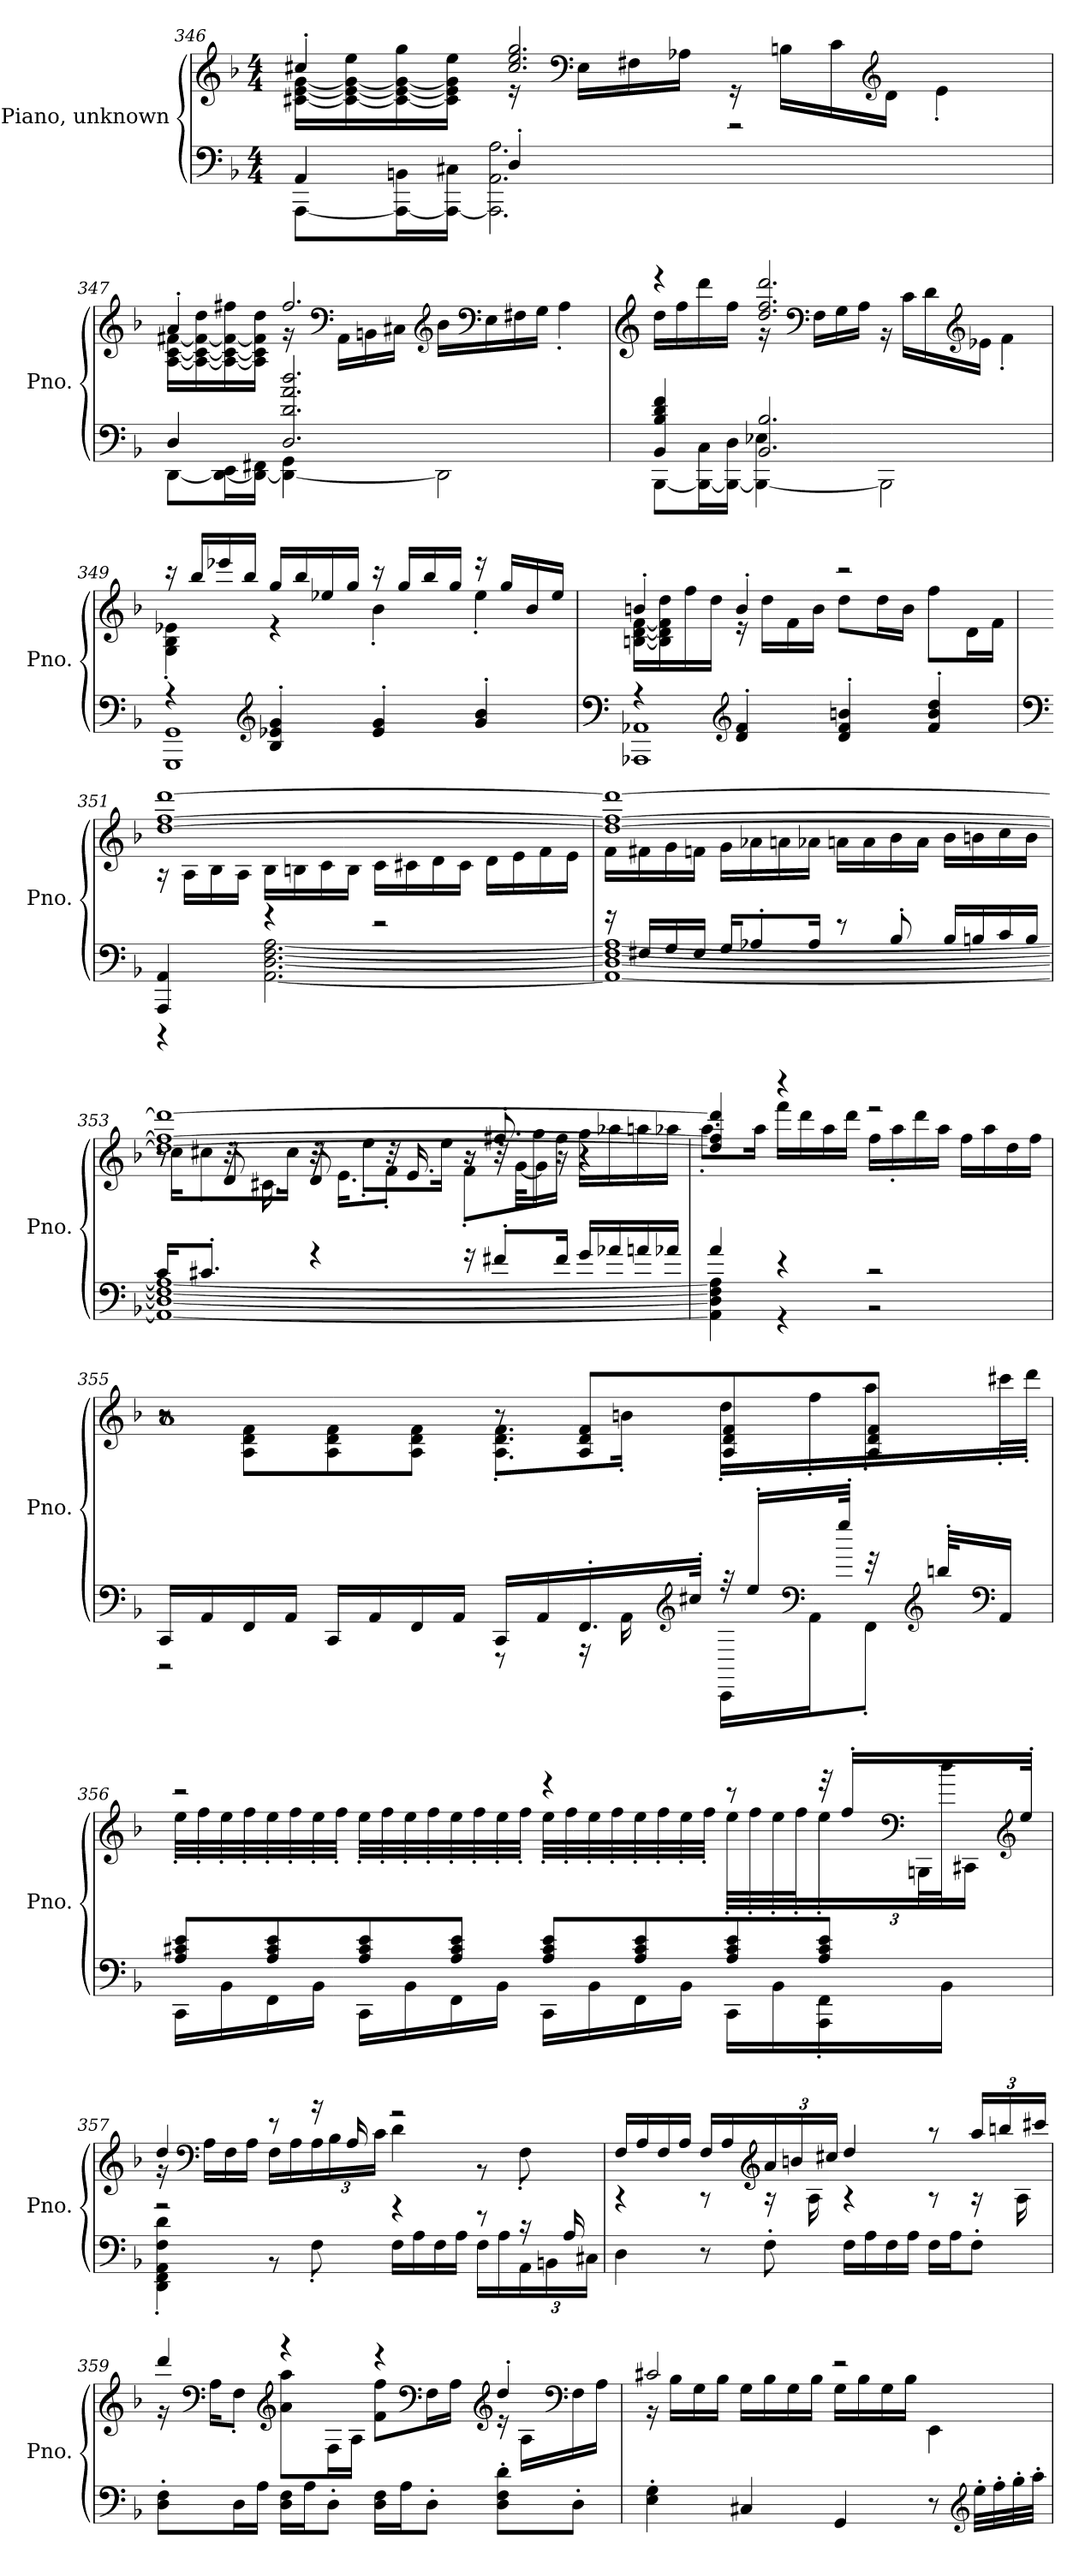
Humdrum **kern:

**kern	**kern
*part1	*part1
*staff2	*staff1
*I"Piano, unknown	*
*I'Pno.	*
!!LO:LB:g=z
*clefF4	*clefG2
*k[b-]	*k[b-]
*M4/4	*M4/4
=346	=346
*^	*^
4AA/	[8AAA\L	4cc#X'/	[16c#X\ [16e\ [16g\LL
.	.	.	16c#\_ 16e\_ 16g\_ 16ee\
.	16AAA\_ 16BBn\L	.	16c#\_ 16e\_ 16g\_ 16gg\
.	16AAA\_ 16C#X\JJ	.	16c#\] 16e\] 16g\] 16ee\JJ
4D'/	2.AAA\] 2.AA\ 2.A\	2.cc#/ 2.ee/ 2.gg/	16r
*	*	*clefF4	*
.	.	.	16E\LL
.	.	.	16F#X\
.	.	.	16A-X\JJ
2r	.	.	16r
.	.	.	16Bn\LL
.	.	.	16c#\
*	*	*clefG2	*
.	.	.	16d\JJ
.	.	.	4e'\
!!LO:LB:g=z	!!
=347	=347	=347	=347
4D/	[8DD\L	4a'/	[16A\ [16c\ [16f#X\LL
.	.	.	16A\_ 16c\_ 16f#\_ 16dd\
.	16DD\_ 16EE\L	.	16A\_ 16c\_ 16f#\_ 16ff#X\
.	16DD\_ 16FF#X\JJ	.	16A\] 16c\] 16f#\] 16dd\JJ
2.D/ 2.d/ 2.a/ 2.dd/	4DD\_ 4GG\	2.ff#/	16r
*	*	*clefF4	*
.	.	.	16AA\LL
.	.	.	16BBn\
.	.	.	16C#X\JJ
*	*	*clefG2	*
.	2DD\]	.	16b-\LL
*	*	*clefF4	*
.	.	.	16E\
.	.	.	16F#X\
.	.	.	16G\JJ
.	.	.	4A'\
=348	=348	=348	=348
*	*	*clefG2	*
4BB-/ 4B-/ 4d/ 4f/	[8BBB-\L	4r	16dd\LL
.	.	.	16ff\
.	16BBB-\_ 16C\L	.	16ddd\
.	16BBB-\_ 16D\JJ	.	16ff\JJ
2.BB-/ 2.B-/	4BBB-\_ 4E-X\	2.dd/ 2.ff/ 2.ddd/	16r
*	*	*clefF4	*
.	.	.	16F\LL
.	.	.	16G\
.	.	.	16A\JJ
.	2BBB-\]	.	16r
.	.	.	16c\LL
.	.	.	16d\
*	*	*clefG2	*
.	.	.	16e-X\JJ
.	.	.	4f'\
!!LO:LB:g=z	!!
=349	=349	=349	=349
4r	1GGG 1GG	16r	4G\' 4B-\' 4e-X\'
.	.	16bb-/LL	.
.	.	16eee-X/	.
.	.	16bb-/JJ	.
*clefG2	*	*	*
4B-/' 4e-X/' 4g/'	.	16gg/LL	4r
.	.	16bb-/	.
.	.	16ee-X/	.
.	.	16gg/JJ	.
4e-/' 4g/'	.	16r	4b-'\
.	.	16gg/LL	.
.	.	16bb-/	.
.	.	16gg/JJ	.
4g/' 4b-/'	.	16r	4ee-'\
.	.	16gg/LL	.
.	.	16b-/	.
.	.	16ee-/JJ	.
=350	=350	=350	=350
*clefF4	*	*	*
4r	1AAA-X 1AA-X	4bn'/	[16Bn\ [16d\ [16f\LL
.	.	.	16B\] 16d\] 16f\] 16dd\
.	.	.	16ff\
.	.	.	16dd\JJ
*clefG2	*	*	*
4d/' 4f/'	.	4b'/	16r
.	.	.	16dd\LL
.	.	.	16f\
.	.	.	16b\JJ
4d/' 4f/' 4bn/'	.	2r	8dd\L
.	.	.	16dd\L
.	.	.	16b\JJ
4f/' 4b/' 4dd/'	.	.	8ff\L
.	.	.	16d\L
.	.	.	16f\JJ
!!LO:LB:g=z	!!
=351	=351	=351	=351
*clefF4	*	*	*
4AAA/ 4AA/	4r	[1dd [1ff [1ddd	16r
.	.	.	16A\LL
.	.	.	16B-\
.	.	.	16A\JJ
4r	[2.AA\ [2.D\ [2.F\ [2.A\	.	16B-\LL
.	.	.	16Bn\
.	.	.	16c\
.	.	.	16B\JJ
2r	.	.	16c\LL
.	.	.	16c#X\
.	.	.	16d\
.	.	.	16c#\JJ
.	.	.	16d\LL
.	.	.	16e\
.	.	.	16f\
.	.	.	16e\JJ
=352	=352	=352	=352
16r	1AA_ 1D_ 1F_ 1A_	1dd_ 1ff_ 1ddd_	16f\LL
16F#X/LL	.	.	16f#X\
16G/	.	.	16g\
16F#/JJ	.	.	16fn\JJ
16G/KL	.	.	16g\LL
8A-X'/	.	.	16a-X\
.	.	.	16an\
16A-/Jk	.	.	16a-X\JJ
8r	.	.	16an\LL
.	.	.	16a\
8B-'/	.	.	16b-\
.	.	.	16a\JJ
16B-/LL	.	.	16b-\LL
16Bn/	.	.	16bn\
16c/	.	.	16cc\
16B/JJ	.	.	16b\JJ
!!LO:LB:g=z
=353	=353	=353	=353
*	*	*^	*^
16c/KL	1AA_ 1D_ 1F_ 1A_	1dd_ 1ff_ 1ddd_	16cc\KL	8r	8r
8.c#X'/J	.	.	8cc#X'\	.	.
.	.	.	.	8d'/	32r
.	.	.	.	.	16.c#X\
.	.	.	16cc#\Jk	.	.
4r	.	.	16r	8d'/	32r
.	.	.	.	.	16.e\KL
.	.	.	8ee'\L	.	.
.	.	.	.	32r	8f'\J
.	.	.	.	16.e/	.
.	.	.	16ee\Jk	.	.
16r	.	.	8f'\L	16r	16r
8f#X'/L	.	.	.	8.ff#X'/	32r
.	.	.	.	.	[32g\KLL
.	.	.	16gg\L	.	16g\JJ]
16f#/Jk	.	.	16ff#\JJ	.	16r
16g/LL	.	.	16gg\LL	4r	4r
16a-X/	.	.	16aa-X\	.	.
16an/	.	.	16aan\	.	.
16a-X/JJ	.	.	16aa-X\JJ	.	.
*	*	*	*v	*v	*v
!!LO:PB:g=z
=354	=354	=354	=354
4a/	4AA\] 4D\] 4F\] 4A\]	4dd/] 4ff/] 4ddd/]	8.aa'\L
.	.	.	16aa\Jk
4r	4r	4r	16fff\LL
.	.	.	16ddd\
.	.	.	16aa\
.	.	.	16ddd\JJ
2r	2r	2r	16ff\LL
.	.	.	16aa'\
.	.	.	16ddd\
.	.	.	16aa\JJ
.	.	.	16ff\LL
.	.	.	16aa\
.	.	.	16dd\
.	.	.	16ff\JJ
!!LO:LB:g=z
=355	=355	=355	=355
*	*	*	*^
16CC/LL	2r	1a	8r	2r
16AA/	.	.	.	.
16FF/	.	.	8A\ 8d\ 8f\L	.
16AA/JJ	.	.	.	.
16CC/LL	.	.	8A\ 8d\ 8f\	.
16AA/	.	.	.	.
16FF/	.	.	8A\ 8d\ 8f\J	.
16AA/JJ	.	.	.	.
16CC/LL	8r	.	8.A\' 8.d\' 8.f\'L	8r
16AA/	.	.	.	.
16.FF'/	16r	.	.	8A/ 8d/ 8f/L
.	16AA\	.	16bn'\Jk	.
*clefG2	*	*	*	*
32cc#X'/JJk	.	.	.	.
32r	16CC\LL	.	16dd'\LL	8A/ 8d/ 8f/
16ee'/LL	.	.	.	.
*clefF4	*	*	*	*
.	16AA\J	.	16ff'\	.
32gg'/JJk	.	.	.	.
32r	8FF'\J	.	16aa'\	8A/ 8d/ 8f/J
*clefG2	*	*	*	*
32bbn'/KLL	.	.	.	.
*clefF4	*	*	*	*
16AA/JJ	.	.	32ccc#X'\L	.
.	.	.	32ddd'\JJJ	.
*	*	*	*v	*v
!!LO:LB:g=z
=356	=356	=356	=356
8A/ 8c#X/ 8e/L	16CC\LL	2r	32ee'\LLL
.	.	.	32ff'\
.	16BB-\	.	32ee'\
.	.	.	32ff'\
8A/ 8c#/ 8e/	16FF\	.	32ee'\
.	.	.	32ff'\
.	16BB-\JJ	.	32ee'\
.	.	.	32ff'\JJJ
8A/ 8c#/ 8e/	16CC\LL	.	32ee'\LLL
.	.	.	32ff'\
.	16BB-\	.	32ee'\
.	.	.	32ff'\
8A/ 8c#/ 8e/J	16FF\	.	32ee'\
.	.	.	32ff'\
.	16BB-\JJ	.	32ee'\
.	.	.	32ff'\JJJ
8A/ 8c#/ 8e/L	16CC\LL	4r	32ee'\LLL
.	.	.	32ff'\
.	16BB-\	.	32ee'\
.	.	.	32ff'\
8A/ 8c#/ 8e/	16FF\	.	32ee'\
.	.	.	32ff'\
.	16BB-\JJ	.	32ee'\
.	.	.	32ff'\JJJ
8A/ 8c#/ 8e/	16CC\LL	8r	32ee'\LLL
.	.	.	32ff'\
.	16BB-\	.	32ee'\
.	.	.	32ff'\J
*	*	*	*Xbrackettup
8A/ 8c#/ 8e/J	16AAA\' 16FF\'	32r	24ee'\
.	.	16ff'/LL	.
*	*	*clefF4	*
.	.	.	48BBBn\L
.	16BB-\JJ	.	48dd\J
.	.	.	24CC#X\JJ
*	*	*clefG2	*
.	.	32ee'/JJk	.
!!LO:LB:g=z	!!
=357	=357	=357	=357
2r	4DD\' 4FF\' 4AA\' 4F\' 4d\'	4dd/	16r
*	*	*clefF4	*
.	.	.	16A\LL
.	.	.	16F\
.	.	.	16A\JJ
.	8r	8r	16F\LL
.	.	.	16A\
.	8F'\	16r	24A\
.	.	.	24B-\
.	.	16A/	.
.	.	.	24c\JJ
4r	16F\LL	2r	4d\
.	16A\	.	.
.	16F\	.	.
.	16A\JJ	.	.
8r	16F\LL	.	8r
.	16A\	.	.
*	*Xbrackettup	*	*
16r	24AA\	.	8F'\
.	24BBn\	.	.
16A/	.	.	.
.	24C#X\JJ	.	.
*v	*v	*	*
!!LO:LB:g=z	!!
=358	=358	=358
4D\	16F/LL	4r
.	16A/	.
.	16F/	.
.	16A/JJ	.
8r	16F/LL	8r
.	16A/	.
*	*clefG2	*
8F'\	24a/	16r
.	24bn/	.
.	.	16A\
.	24cc#X/JJ	.
16F\LL	4dd/	4r
16A\	.	.
16F\	.	.
16A\JJ	.	.
16F\LL	8r	8r
16A\J	.	.
8F'\J	24aa/LL	16r
.	24bbn/	.
.	.	16A\
.	24ccc#X/JJ	.
!!LO:LB:g=z	!!
=359	=359	=359
8D\' 8F\'L	4ddd/	16r
*	*clefF4	*
.	.	16A\KL
16D\L	.	8F'\J
16A\JJ	.	.
*	*clefG2	*
16D\ 16F\LL	4r	8a\ 8aa\L
16A\J	.	.
8D'\J	.	16F\L
.	.	16A\JJ
16D\ 16F\LL	4r	8f\ 8ff\L
16A\J	.	.
*	*clefF4	*
8D'\J	.	16F\L
.	.	16A\JJ
*	*clefG2	*
8D\' 8F\' 8d\'L	4dd'/	16r
.	.	16A\LL
*	*clefF4	*
8D'\J	.	16F\
.	.	16A\JJ
=360	=360	=360
4E\' 4G\'	2c#X/	16r
.	.	16B-\LL
.	.	16G\
.	.	16B-\JJ
4C#X/	.	16G\LL
.	.	16B-\
.	.	16G\
.	.	16B-\JJ
4GG/	2r	16G\LL
.	.	16B-\
.	.	16G\
.	.	16B-\JJ
8r	.	4EE\
*clefG2	*	*
32ee'\LLL	.	.
32ff'\	.	.
32gg'\	.	.
32aa'\JJJ	.	.
*	*v	*v
=	=
*-	*-
